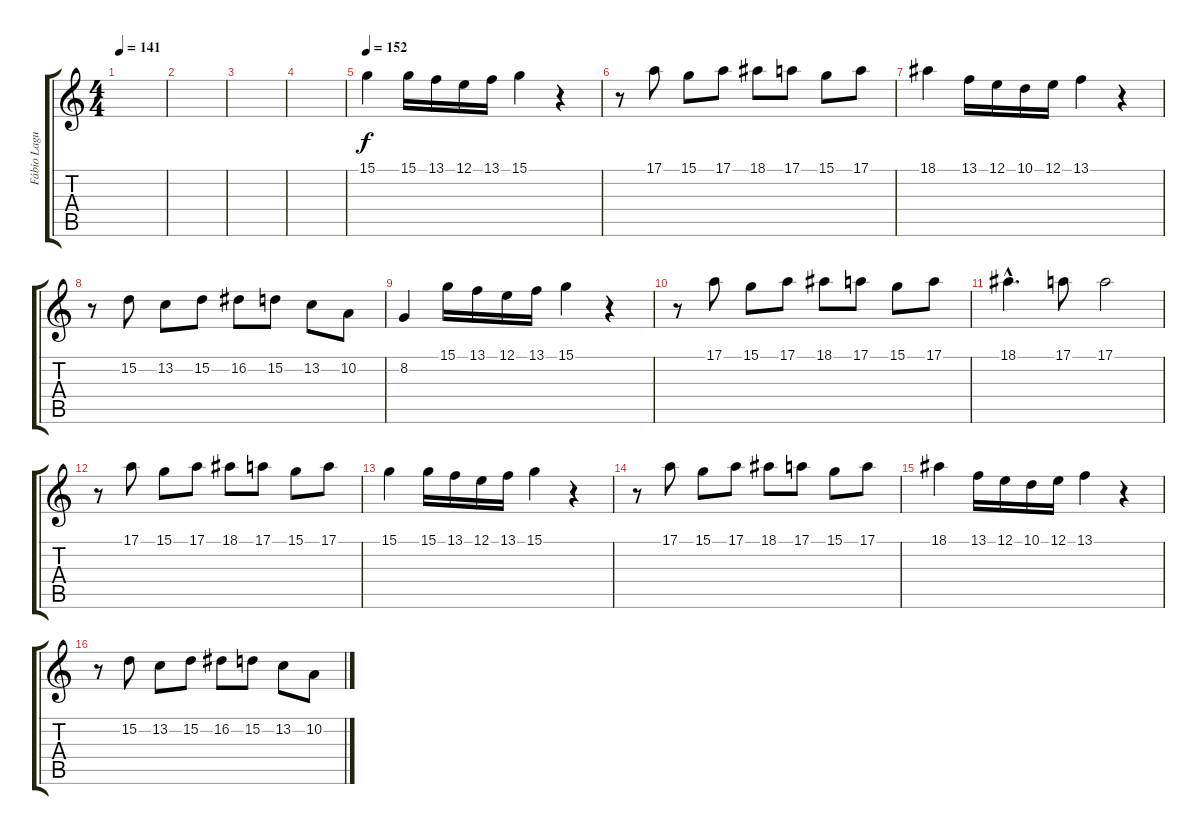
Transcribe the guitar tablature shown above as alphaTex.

\track ("Fábio Laguna" "Fábio Lagu") {instrument flute}
\staff {score tabs}
\tuning (E4 B3 G3 D3 A2 E2) {hide}
\ts (4 4)
\tempo 141
\clef g2
\ks c
|
|
|
|
\tempo 152
15.1.4 15.1.16 13.1.16 12.1.16 13.1.16 15.1.4 r.4 |
r.8 17.1.8 15.1.8 17.1.8 18.1.8 17.1.8 15.1.8 17.1.8 |
18.1.4 13.1.16 12.1.16 10.1.16 12.1.16 13.1.4 r.4 |
r.8 15.2.8 13.2.8 15.2.8 16.2.8 15.2.8 13.2.8 10.2.8 |
8.2.4 15.1.16 13.1.16 12.1.16 13.1.16 15.1.4 r.4 |
r.8 17.1.8 15.1.8 17.1.8 18.1.8 17.1.8 15.1.8 17.1.8 |
18.1{hac}.4{d} 17.1.8 17.1.2 |
r.8 17.1.8 15.1.8 17.1.8 18.1.8 17.1.8 15.1.8 17.1.8 |
15.1.4 15.1.16 13.1.16 12.1.16 13.1.16 15.1.4 r.4 |
r.8 17.1.8 15.1.8 17.1.8 18.1.8 17.1.8 15.1.8 17.1.8 |
18.1.4 13.1.16 12.1.16 10.1.16 12.1.16 13.1.4 r.4 |
r.8 15.2.8 13.2.8 15.2.8 16.2.8 15.2.8 13.2.8 10.2.8
